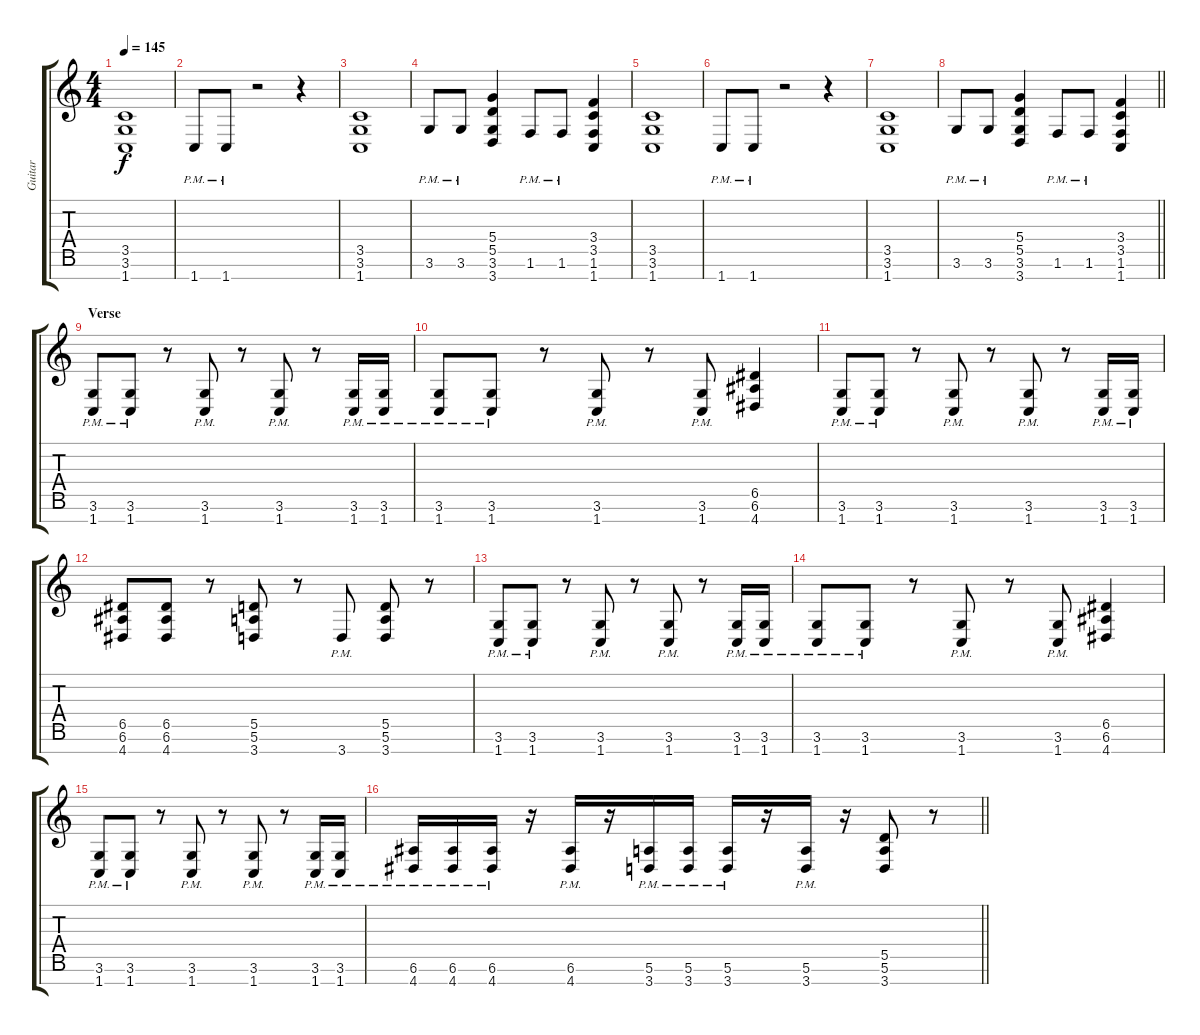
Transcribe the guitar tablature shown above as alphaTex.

\track ("Guitar" "Guitar") {instrument distortionguitar}
\staff {score tabs}
\tuning (E4 B3 G3 D3 A2 E2 B1) {hide}
\ts (4 4)
\tempo 145
\clef g2
\ks c
(3.5 3.6 1.7).1{dy f instrument distortionguitar} |
1.7{pm}.8 1.7{pm}.8 r.2 r.4 |
(3.5 3.6 1.7).1 |
3.6{pm}.8 3.6{pm}.8 (5.4 5.5 3.6 3.7).4 1.6{pm}.8 1.6{pm}.8 (3.4 3.5 1.6 1.7).4 |
(3.5 3.6 1.7).1 |
1.7{pm}.8 1.7{pm}.8 r.2 r.4 |
(3.5 3.6 1.7).1 |
\barLineRight lightlight
3.6{pm}.8 3.6{pm}.8 (5.4 5.5 3.6 3.7).4 1.6{pm}.8 1.6{pm}.8 (3.4 3.5 1.6 1.7).4 |
\section ("" "Verse")
(3.6{pm} 1.7{pm}).8 (3.6{pm} 1.7{pm}).8 r.8 (3.6{pm} 1.7{pm}).8 r.8 (3.6{pm} 1.7{pm}).8 r.8 (3.6{pm} 1.7{pm}).16 (3.6{pm} 1.7{pm}).16 |
(3.6{pm} 1.7{pm}).8 (3.6{pm} 1.7{pm}).8 r.8 (3.6{pm} 1.7{pm}).8 r.8 (3.6{pm} 1.7{pm}).8 (6.5 6.6 4.7).4 |
(3.6{pm} 1.7{pm}).8 (3.6{pm} 1.7{pm}).8 r.8 (3.6{pm} 1.7{pm}).8 r.8 (3.6{pm} 1.7{pm}).8 r.8 (3.6{pm} 1.7{pm}).16 (3.6{pm} 1.7{pm}).16 |
(6.5 6.6 4.7).8 (6.5 6.6 4.7).8 r.8 (5.5 5.6 3.7).8 r.8 3.7{pm}.8 (5.5 5.6 3.7).8 r.8 |
(3.6{pm} 1.7{pm}).8 (3.6{pm} 1.7{pm}).8 r.8 (3.6{pm} 1.7{pm}).8 r.8 (3.6{pm} 1.7{pm}).8 r.8 (3.6{pm} 1.7{pm}).16 (3.6{pm} 1.7{pm}).16 |
(3.6{pm} 1.7{pm}).8 (3.6{pm} 1.7{pm}).8 r.8 (3.6{pm} 1.7{pm}).8 r.8 (3.6{pm} 1.7{pm}).8 (6.5 6.6 4.7).4 |
(3.6{pm} 1.7{pm}).8 (3.6{pm} 1.7{pm}).8 r.8 (3.6{pm} 1.7{pm}).8 r.8 (3.6{pm} 1.7{pm}).8 r.8 (3.6{pm} 1.7{pm}).16 (3.6{pm} 1.7{pm}).16 |
\barLineRight lightlight
(6.6{pm} 4.7{pm}).16 (6.6{pm} 4.7{pm}).16 (6.6{pm} 4.7{pm}).16 r.16 (6.6{pm} 4.7{pm}).16 r.16 (5.6{pm} 3.7{pm}).16 (5.6{pm} 3.7{pm}).16 (5.6{pm} 3.7{pm}).16 r.16 (5.6{pm} 3.7{pm}).16 r.16 (5.5 5.6 3.7).8 r.8
